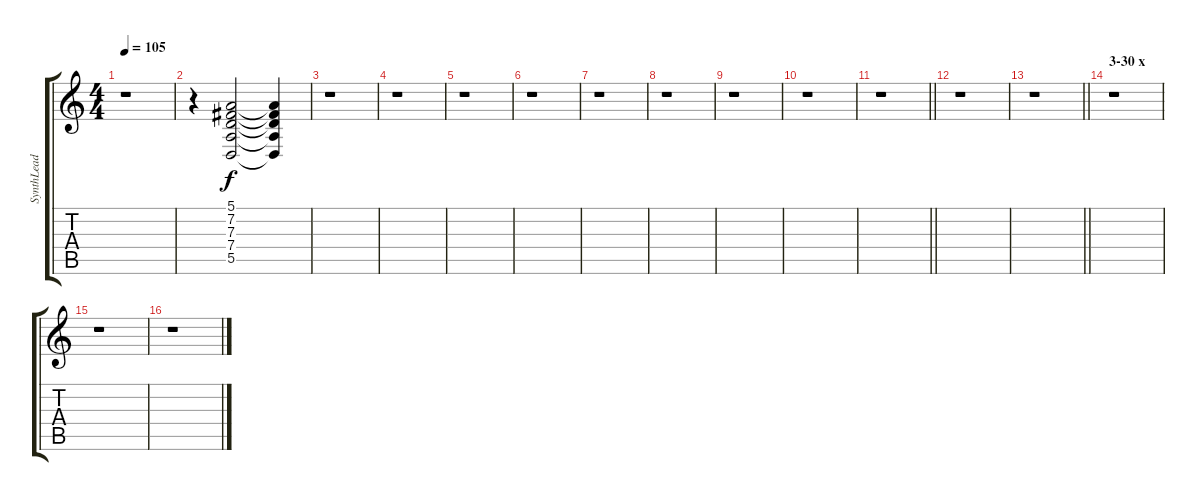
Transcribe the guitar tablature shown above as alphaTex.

\track ("SynthLead" "SynthLead") {instrument lead2sawtooth}
\staff {score tabs}
\tuning (E4 B3 G3 D3 A2 E2) {hide}
\ts (4 4)
\tempo 105
\clef g2
\ks c
r.1{dy f volume 0 balance 11} |
r.4{volume 16} (5.1 7.2 7.3 7.4 5.5).2{balance 5} (5.1{t} 7.2{t} 7.3{t} 7.4{t} 5.5{t}).4 |
r.1{volume 0 balance 8} |
r.1 |
r.1 |
r.1 |
r.1 |
r.1 |
r.1 |
r.1 |
\barLineRight lightlight
r.1 |
r.1 |
\barLineRight lightlight
r.1 |
\section ("" "3-30 x")
r.1 |
r.1 |
r.1
